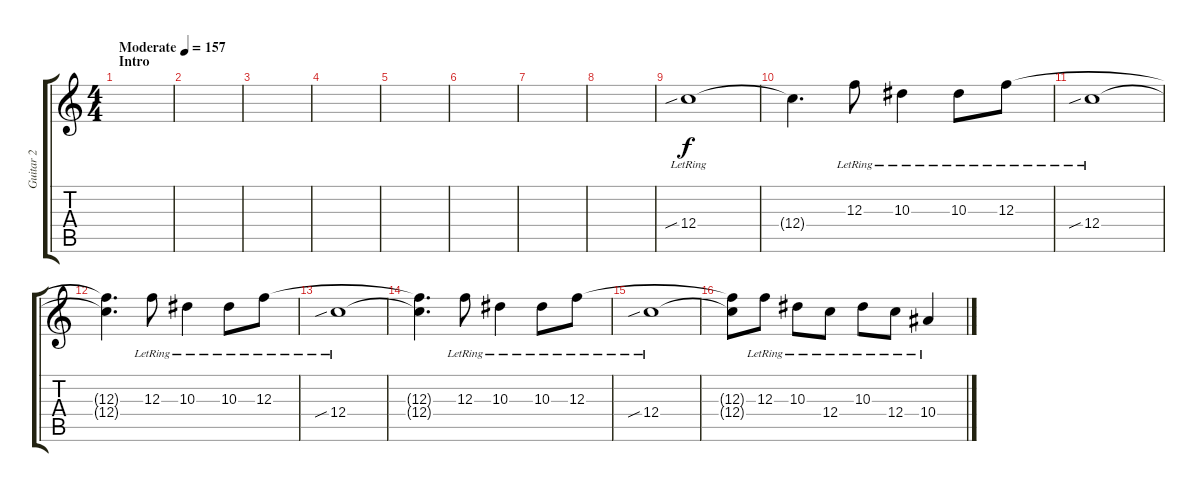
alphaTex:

\track ("Guitar 2" "Guitar 2") {instrument distortionguitar}
\staff {score tabs}
\tuning (D4 A3 F3 C3 G2 C2) {hide}
\ts (4 4)
\section ("" "Intro")
\tempo (157 "Moderate")
\clef g2
\ks c
|
|
|
|
|
|
|
|
12.4{sib lr}.1 |
12.4{t}.4{d} 12.3{lr}.8 10.3{lr}.4 10.3{lr}.8 12.3{lr}.8 |
12.4{sib lr}.1 |
(12.3{t} 12.4{t}).4{d} 12.3{lr}.8 10.3{lr}.4 10.3{lr}.8 12.3{lr}.8 |
12.4{sib lr}.1 |
(12.3{t} 12.4{t}).4{d} 12.3{lr}.8 10.3{lr}.4 10.3{lr}.8 12.3{lr}.8 |
12.4{sib lr}.1 |
(12.3{t} 12.4{t}).8 12.3{lr}.8 10.3{lr}.8 12.4{lr}.8 10.3{lr}.8 12.4{lr}.8 10.4{lr}.4
